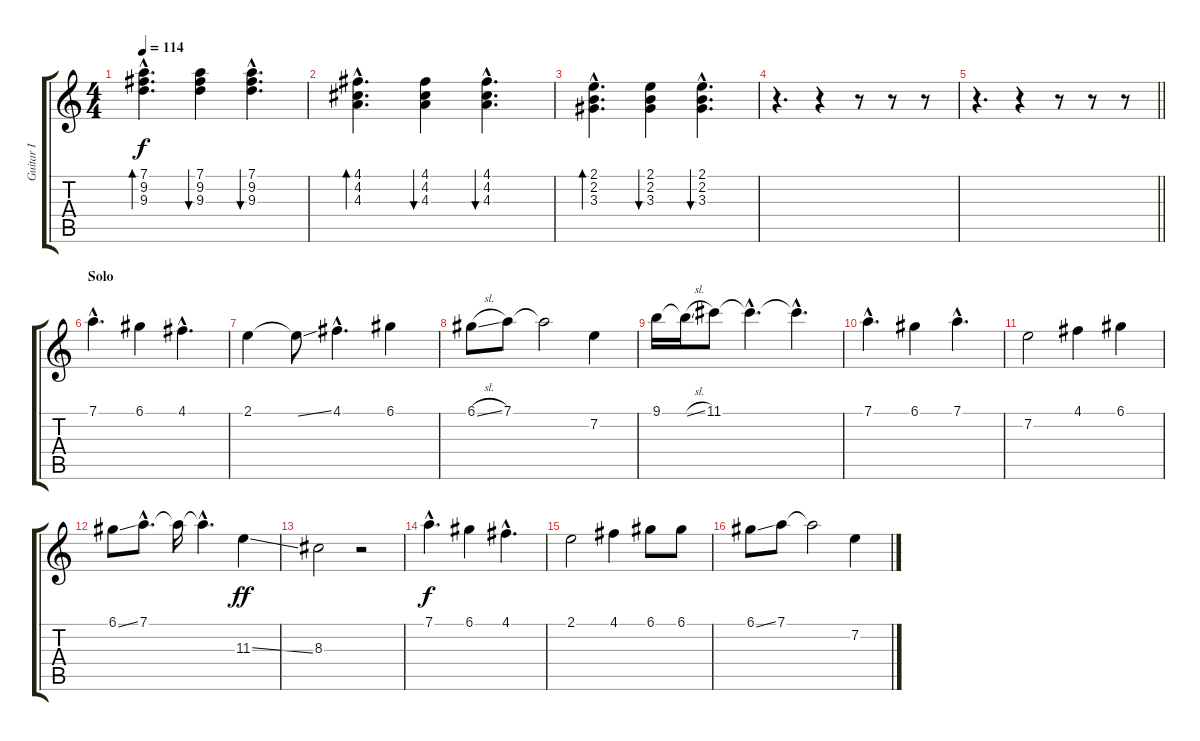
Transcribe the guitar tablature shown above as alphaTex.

\track ("Guitar I" "Guitar I") {instrument acousticguitarnylon}
\staff {score tabs}
\tuning (D4 A3 F3 C3 G2 D2) {hide}
\ts (4 4)
\tempo 114
\clef g2
\ks c
(7.1{hac} 9.2{hac} 9.3{hac}).4{d bd 60 dy f} (7.1 9.2 9.3).4{bu 60} (7.1{hac} 9.2{hac} 9.3{hac}).4{d bu 60} |
(4.1{hac} 4.2{hac} 4.3{hac}).4{d bd 60} (4.1 4.2 4.3).4{bu 60} (4.1{hac} 4.2{hac} 4.3{hac}).4{d bu 60} |
(2.1{hac} 2.2{hac} 3.3{hac}).4{d bd 60} (2.1 2.2 3.3).4{bu 60} (2.1{hac} 2.2{hac} 3.3{hac}).4{d bu 60} |
r.4{d} r.4 r.8 r.8 r.8 |
\barLineRight lightlight
r.4{d} r.4 r.8 r.8 r.8 |
\section ("" "Solo")
7.1{hac}.4{d volume 9 balance 8 instrument distortionguitar} 6.1.4 4.1{hac}.4{d} |
2.1.4 2.1{ss t}.8 4.1{hac}.4{d} 6.1.4 |
6.1{sl}.8 7.1.8 7.1{t}.2 7.2.4 |
9.1.16 9.1{sl t}.16 11.1.8 11.1{hac t}.4{d} 11.1{hac t}.4{d} |
7.1{hac}.4{d} 6.1.4 7.1{hac}.4{d} |
7.2.2 4.1.4 6.1.4 |
6.1{ss}.8 7.1{hac}.8{d} 7.1{t}.16 7.1{hac t}.4{d} 11.3{ss}.4{dy ff} |
8.3.2 r.2 |
7.1{hac}.4{d dy f} 6.1.4 4.1{hac}.4{d} |
2.1.2 4.1.4 6.1.8 6.1.8 |
6.1{ss}.8 7.1.8 7.1{t}.2 7.2.4
